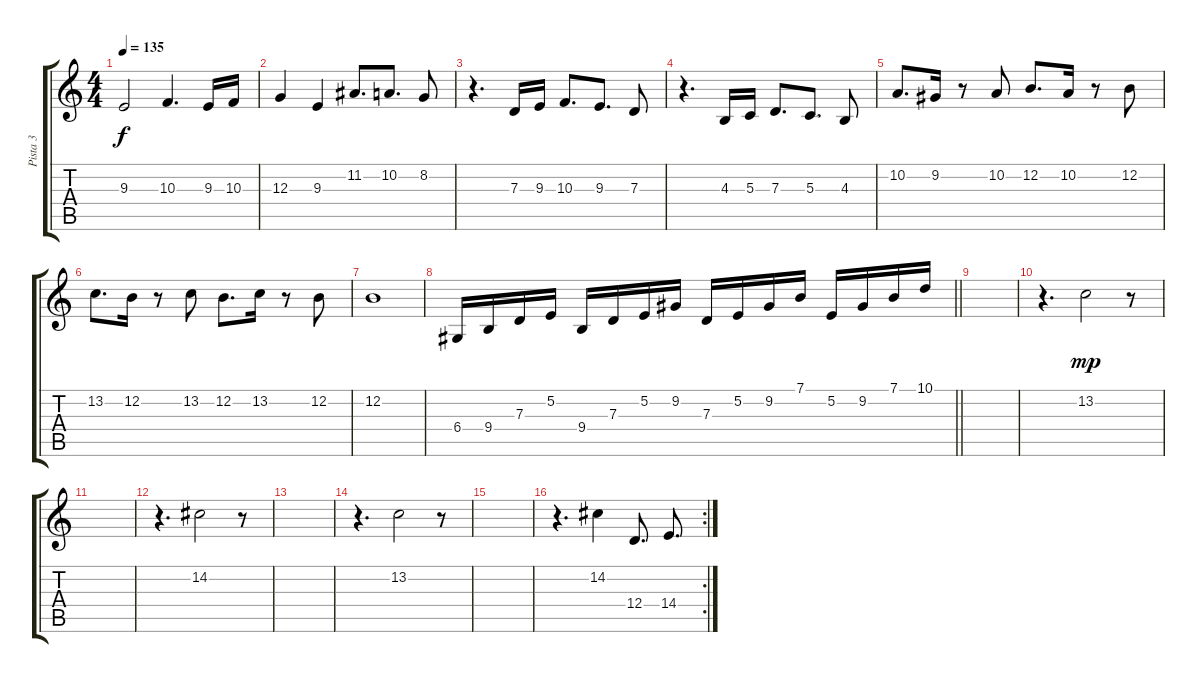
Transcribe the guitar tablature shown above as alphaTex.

\track ("Pista 3" "Pista 3") {instrument flute}
\staff {score tabs}
\tuning (E4 B3 G3 D3 A2 E2) {hide}
\ts (4 4)
\tempo 135
\clef g2
\ks c
9.3.2{dy f} 10.3.4{d} 9.3.16 10.3.16 |
12.3.4 9.3.4 11.2.8{d} 10.2.8{d} 8.2.8 |
r.4{d} 7.3.16 9.3.16 10.3.8{d} 9.3.8{d} 7.3.8 |
r.4{d} 4.3.16 5.3.16 7.3.8{d} 5.3.8{d} 4.3.8 |
10.2.8{d instrument synthbrass2} 9.2.16 r.8 10.2.8 12.2.8{d} 10.2.16 r.8 12.2.8 |
13.2.8{d} 12.2.16 r.8 13.2.8 12.2.8{d} 13.2.16 r.8 12.2.8 |
12.2.1 |
\barLineRight lightlight
6.4.16{instrument lead1square} 9.4.16 7.3.16 5.2.16 9.4.16 7.3.16 5.2.16 9.2.16 7.3.16 5.2.16 9.2.16 7.1.16 5.2.16 9.2.16 7.1.16 10.1.16 |
|
r.4{d} 13.2.2{dy mp} r.8 |
|
r.4{d} 14.2.2 r.8 |
|
r.4{d} 13.2.2 r.8 |
|
\rc 2
r.4{d} 14.2.4 12.4.8{d} 14.4.8{d}
